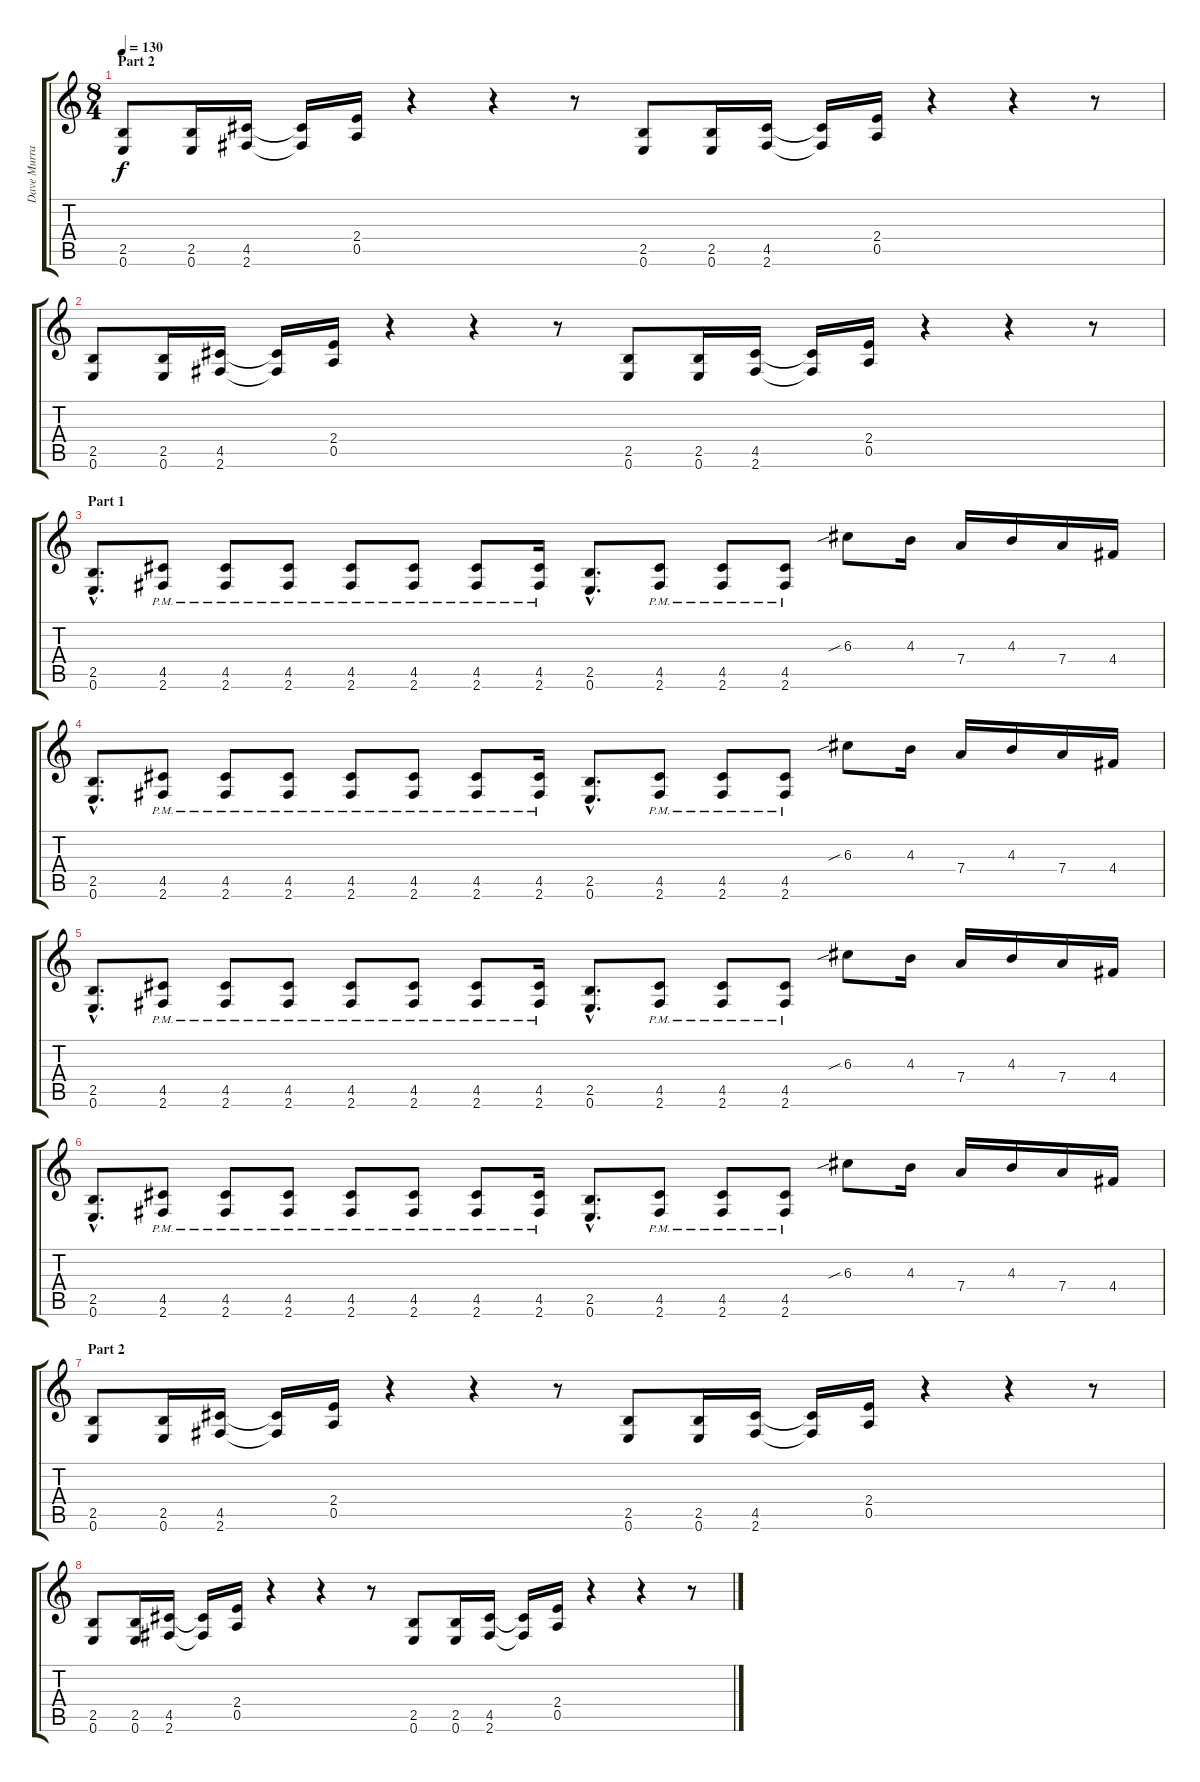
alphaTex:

\track ("Dave Murray - Rhytm" "Dave Murra") {instrument distortionguitar}
\staff {score tabs}
\tuning (E4 B3 G3 D3 A2 E2) {hide}
\ts (8 4)
\section ("" "Part 2")
\tempo 130
\clef g2
\ks c
(2.5 0.6).8{dy f} (2.5 0.6).16 (4.5 2.6).16 (4.5{t} 2.6{t}).16 (2.4 0.5).16 r.4 r.4 r.8 (2.5 0.6).8 (2.5 0.6).16 (4.5 2.6).16 (4.5{t} 2.6{t}).16 (2.4 0.5).16 r.4 r.4 r.8 |
(2.5 0.6).8 (2.5 0.6).16 (4.5 2.6).16 (4.5{t} 2.6{t}).16 (2.4 0.5).16 r.4 r.4 r.8 (2.5 0.6).8 (2.5 0.6).16 (4.5 2.6).16 (4.5{t} 2.6{t}).16 (2.4 0.5).16 r.4 r.4 r.8 |
\section ("" "Part 1")
(2.5{hac} 0.6{hac}).8{d} (4.5{pm} 2.6{pm}).8 (4.5{pm} 2.6{pm}).8 (4.5{pm} 2.6{pm}).8 (4.5{pm} 2.6{pm}).8 (4.5{pm} 2.6{pm}).8 (4.5{pm} 2.6{pm}).8 (4.5{pm} 2.6{pm}).16 (2.5{hac} 0.6{hac}).8{d} (4.5{pm} 2.6{pm}).8 (4.5{pm} 2.6{pm}).8 (4.5{pm} 2.6{pm}).8 6.3{sib}.8 4.3.16 7.4.16 4.3.16 7.4.16 4.4.16 |
(2.5{hac} 0.6{hac}).8{d} (4.5{pm} 2.6{pm}).8 (4.5{pm} 2.6{pm}).8 (4.5{pm} 2.6{pm}).8 (4.5{pm} 2.6{pm}).8 (4.5{pm} 2.6{pm}).8 (4.5{pm} 2.6{pm}).8 (4.5{pm} 2.6{pm}).16 (2.5{hac} 0.6{hac}).8{d} (4.5{pm} 2.6{pm}).8 (4.5{pm} 2.6{pm}).8 (4.5{pm} 2.6{pm}).8 6.3{sib}.8 4.3.16 7.4.16 4.3.16 7.4.16 4.4.16 |
(2.5{hac} 0.6{hac}).8{d} (4.5{pm} 2.6{pm}).8 (4.5{pm} 2.6{pm}).8 (4.5{pm} 2.6{pm}).8 (4.5{pm} 2.6{pm}).8 (4.5{pm} 2.6{pm}).8 (4.5{pm} 2.6{pm}).8 (4.5{pm} 2.6{pm}).16 (2.5{hac} 0.6{hac}).8{d} (4.5{pm} 2.6{pm}).8 (4.5{pm} 2.6{pm}).8 (4.5{pm} 2.6{pm}).8 6.3{sib}.8 4.3.16 7.4.16 4.3.16 7.4.16 4.4.16 |
(2.5{hac} 0.6{hac}).8{d} (4.5{pm} 2.6{pm}).8 (4.5{pm} 2.6{pm}).8 (4.5{pm} 2.6{pm}).8 (4.5{pm} 2.6{pm}).8 (4.5{pm} 2.6{pm}).8 (4.5{pm} 2.6{pm}).8 (4.5{pm} 2.6{pm}).16 (2.5{hac} 0.6{hac}).8{d} (4.5{pm} 2.6{pm}).8 (4.5{pm} 2.6{pm}).8 (4.5{pm} 2.6{pm}).8 6.3{sib}.8 4.3.16 7.4.16 4.3.16 7.4.16 4.4.16 |
\section ("" "Part 2")
(2.5 0.6).8 (2.5 0.6).16 (4.5 2.6).16 (4.5{t} 2.6{t}).16 (2.4 0.5).16 r.4 r.4 r.8 (2.5 0.6).8 (2.5 0.6).16 (4.5 2.6).16 (4.5{t} 2.6{t}).16 (2.4 0.5).16 r.4 r.4 r.8 |
(2.5 0.6).8 (2.5 0.6).16 (4.5 2.6).16 (4.5{t} 2.6{t}).16 (2.4 0.5).16 r.4 r.4 r.8 (2.5 0.6).8 (2.5 0.6).16 (4.5 2.6).16 (4.5{t} 2.6{t}).16 (2.4 0.5).16 r.4 r.4 r.8
